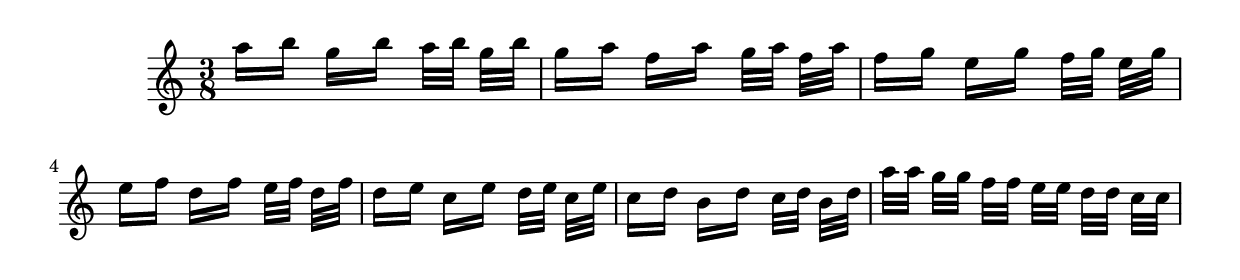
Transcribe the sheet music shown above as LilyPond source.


\header {

texidoc = "Stem lengths take precedence over beam quants: `forbidden'
    quants are only avoided for 32nd beams when they are outside of
    the staff. However, that leads to very long stems, which is even
    worse."

}

\version "2.1.28"

\score {
    \notes \relative c''{ 
\time 3/8
a'16[ b] g[ b]
a32[ b] g[ b] 
g16[ a] f[ a]
g32[ a] f[ a] 
f16[ g] e[ g]
f32[ g] e[ g] 
e16[ f] d[ f]
e32[ f] d[ f] 
d16[ e] c[ e]
d32[ e] c[ e]
c16[ d] b[ d]
c32[ d] b[ d]
a'32[ a] g[ g] f[ f] e[ e] d[ d] c[ c]
}
\paper {  }
}
